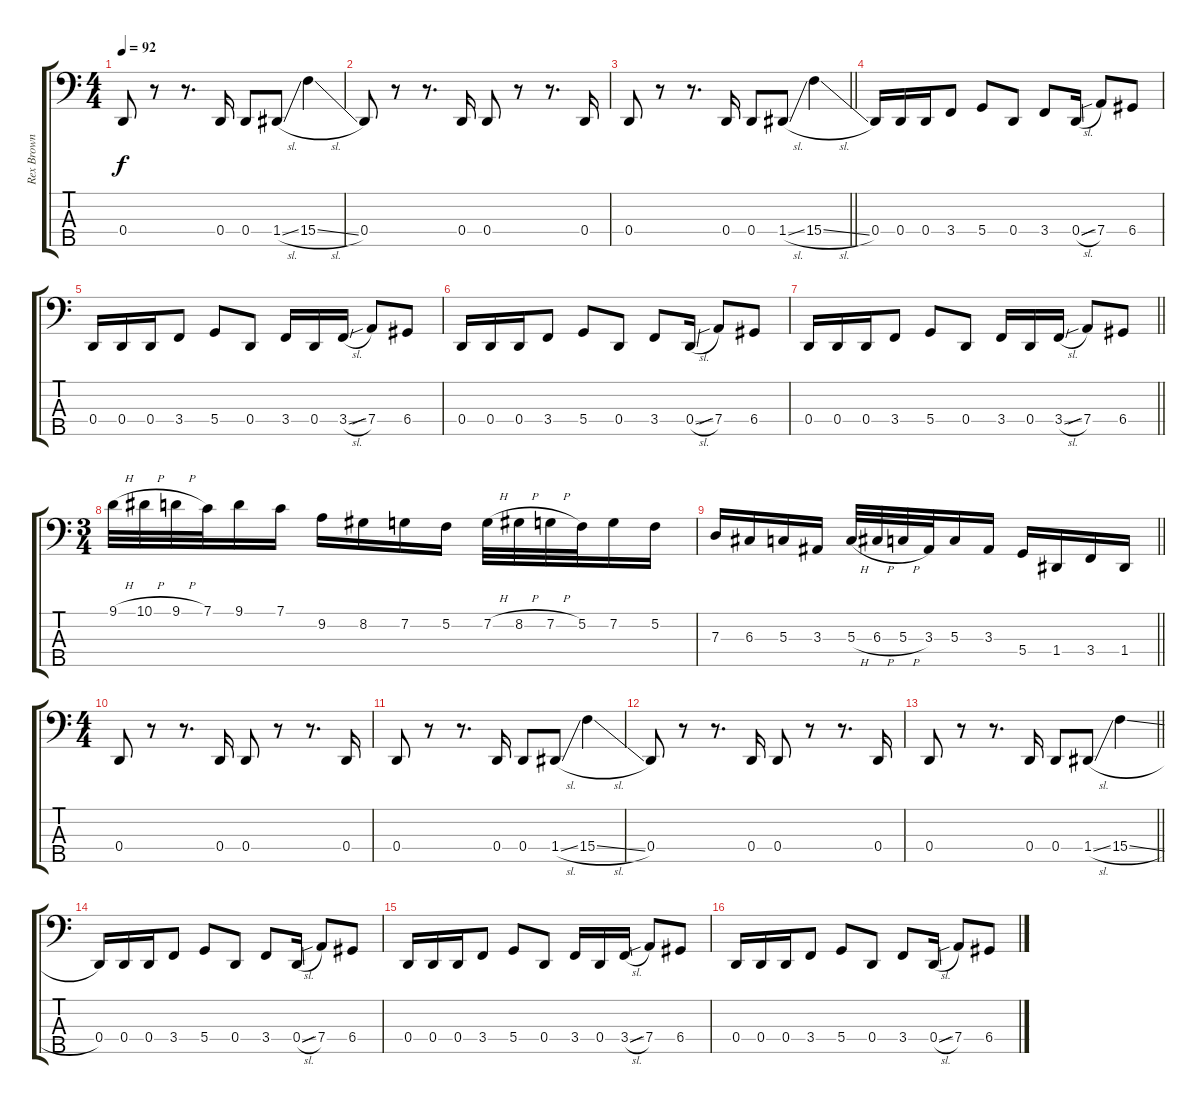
\track ("Rex Brown" "Rex Brown") {instrument fretlessbass}
\staff {score tabs}
\tuning (F2 C2 G1 D1 A0) {hide}
\ts (4 4)
\tempo 92
\clef f4
\ks c
0.4.8{dy f} r.8 r.8{d} 0.4.16 0.4.8 1.4{sl}.8 15.4{sl}.4 |
0.4.8 r.8 r.8{d} 0.4.16 0.4.8 r.8 r.8{d} 0.4.16 |
\barLineRight lightlight
0.4.8 r.8 r.8{d} 0.4.16 0.4.8 1.4{sl}.8 15.4{sl}.4 |
\section ("" "")
0.4.16 0.4.16 0.4.16 3.4.8 5.4.8 0.4.8 3.4.8 0.4{sl}.16 7.4{sib}.8 6.4.8 |
0.4.16 0.4.16 0.4.16 3.4.8 5.4.8 0.4.8 3.4.16 0.4.16 3.4{sl}.16 7.4{sib}.8 6.4.8 |
0.4.16 0.4.16 0.4.16 3.4.8 5.4.8 0.4.8 3.4.8 0.4{sl}.16 7.4{sib}.8 6.4.8 |
\barLineRight lightlight
0.4.16 0.4.16 0.4.16 3.4.8 5.4.8 0.4.8 3.4.16 0.4.16 3.4{sl}.16 7.4{sib}.8 6.4.8 |
\ts (3 4)
\section ("" "")
9.1{h}.32 10.1{h}.32 9.1{h}.32 7.1.32 9.1.16 7.1.16 9.2.16 8.2.16 7.2.16 5.2.16 7.2{h}.32 8.2{h}.32 7.2{h}.32 5.2.32 7.2.16 5.2.16 |
\barLineRight lightlight
7.3.16 6.3.16 5.3.16 3.3.16 5.3{h}.32 6.3{h}.32 5.3{h}.32 3.3.32 5.3.16 3.3.16 5.4.16 1.4.16 3.4.16 1.4.16 |
\ts (4 4)
\section ("" "")
0.4.8 r.8 r.8{d} 0.4.16 0.4.8 r.8 r.8{d} 0.4.16 |
0.4.8 r.8 r.8{d} 0.4.16 0.4.8 1.4{sl}.8 15.4{sl}.4 |
0.4.8 r.8 r.8{d} 0.4.16 0.4.8 r.8 r.8{d} 0.4.16 |
\barLineRight lightlight
0.4.8 r.8 r.8{d} 0.4.16 0.4.8 1.4{sl}.8 15.4{sl}.4 |
\section ("" "")
0.4.16 0.4.16 0.4.16 3.4.8 5.4.8 0.4.8 3.4.8 0.4{sl}.16 7.4{sib}.8 6.4.8 |
0.4.16 0.4.16 0.4.16 3.4.8 5.4.8 0.4.8 3.4.16 0.4.16 3.4{sl}.16 7.4{sib}.8 6.4.8 |
0.4.16 0.4.16 0.4.16 3.4.8 5.4.8 0.4.8 3.4.8 0.4{sl}.16 7.4{sib}.8 6.4.8
